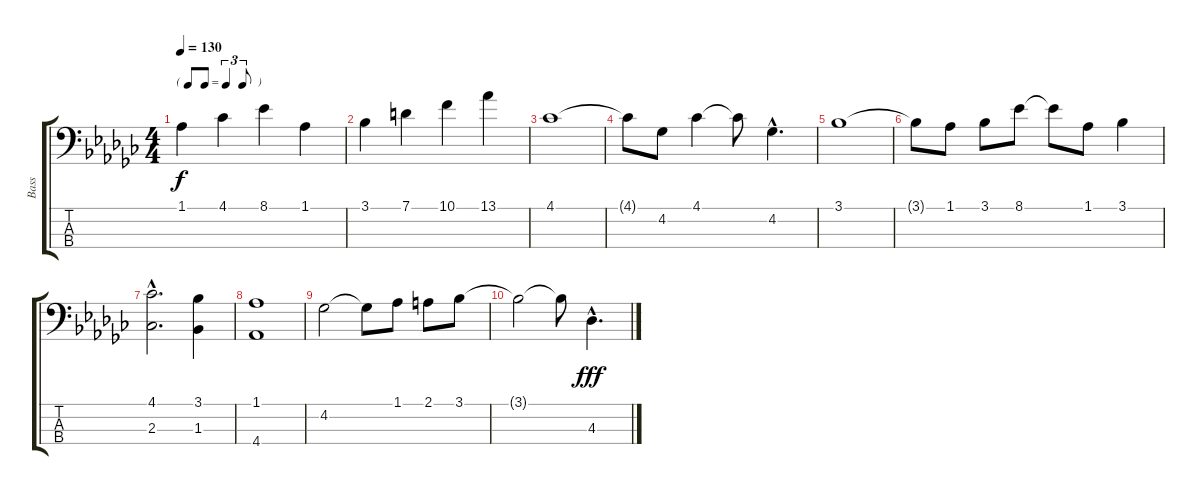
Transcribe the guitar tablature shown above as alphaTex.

\track ("Bass" "Bass") {instrument electricbassfinger}
\staff {score tabs}
\tuning (G2 D2 A1 E1) {hide}
\ts (4 4)
\tf triplet8th
\tempo 130
\clef f4
\ks gb
1.1.4{dy f} 4.1.4 8.1.4 1.1.4 |
3.1.4 7.1.4 10.1.4 13.1.4 |
4.1.1 |
4.1{t}.8 4.2.8 4.1.4 4.1{t}.8 4.2{hac}.4{d} |
3.1.1 |
3.1{t}.8 1.1.8 3.1.8 8.1.8 8.1{t}.8 1.1.8 3.1.4 |
(4.1{hac} 2.3{hac}).2{d} (3.1 1.3).4 |
(1.1 4.4).1 |
4.2.2 4.2{t}.8 1.1.8 2.1.8 3.1.8 |
3.1{t}.2 3.1{t}.8 4.3{hac}.4{d dy fff}
